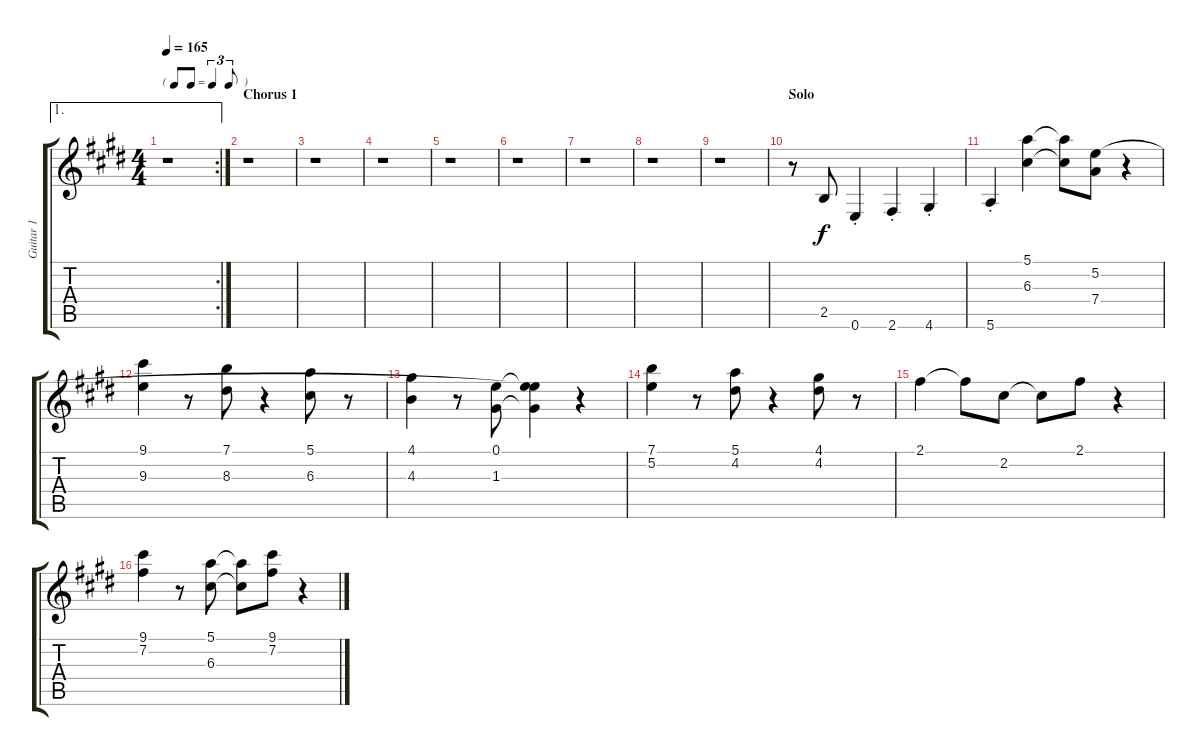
\track ("Guitar 1" "Guitar 1") {instrument acousticguitarsteel}
\staff {score tabs}
\tuning (E4 B3 G3 D3 A2 E2) {hide}
\ae 1
\rc 2
\ts (4 4)
\tf triplet8th
\tempo 165
\clef g2
\ks e
r.1{dy f} |
\section ("" "Chorus 1")
r.1 |
r.1 |
r.1 |
r.1 |
r.1 |
r.1 |
r.1 |
r.1 |
\section ("" "Solo")
r.8 2.5.8 0.6{st}.4 2.6{st}.4 4.6{st}.4 |
5.6{st}.4 (5.1 6.3).4 (5.1{t} 6.3{t}).8 (5.2 7.4).8 r.4 |
(9.1 9.3).4 r.8 (7.1 8.3).8 r.4 (5.1 6.3).8 r.8 |
(4.1 4.3).4 r.8 (0.1 1.3).8 (0.1{t} 5.2{t} 1.3{t}).4 r.4 |
(7.1 5.2).4 r.8 (5.1 4.2).8 r.4 (4.1 4.2).8 r.8 |
2.1.4 2.1{t}.8 2.2.8 2.2{t}.8 2.1.8 r.4 |
(9.1 7.2).4 r.8 (5.1 6.3).8 (5.1{t} 6.3{t}).8 (9.1 7.2).8 r.4
